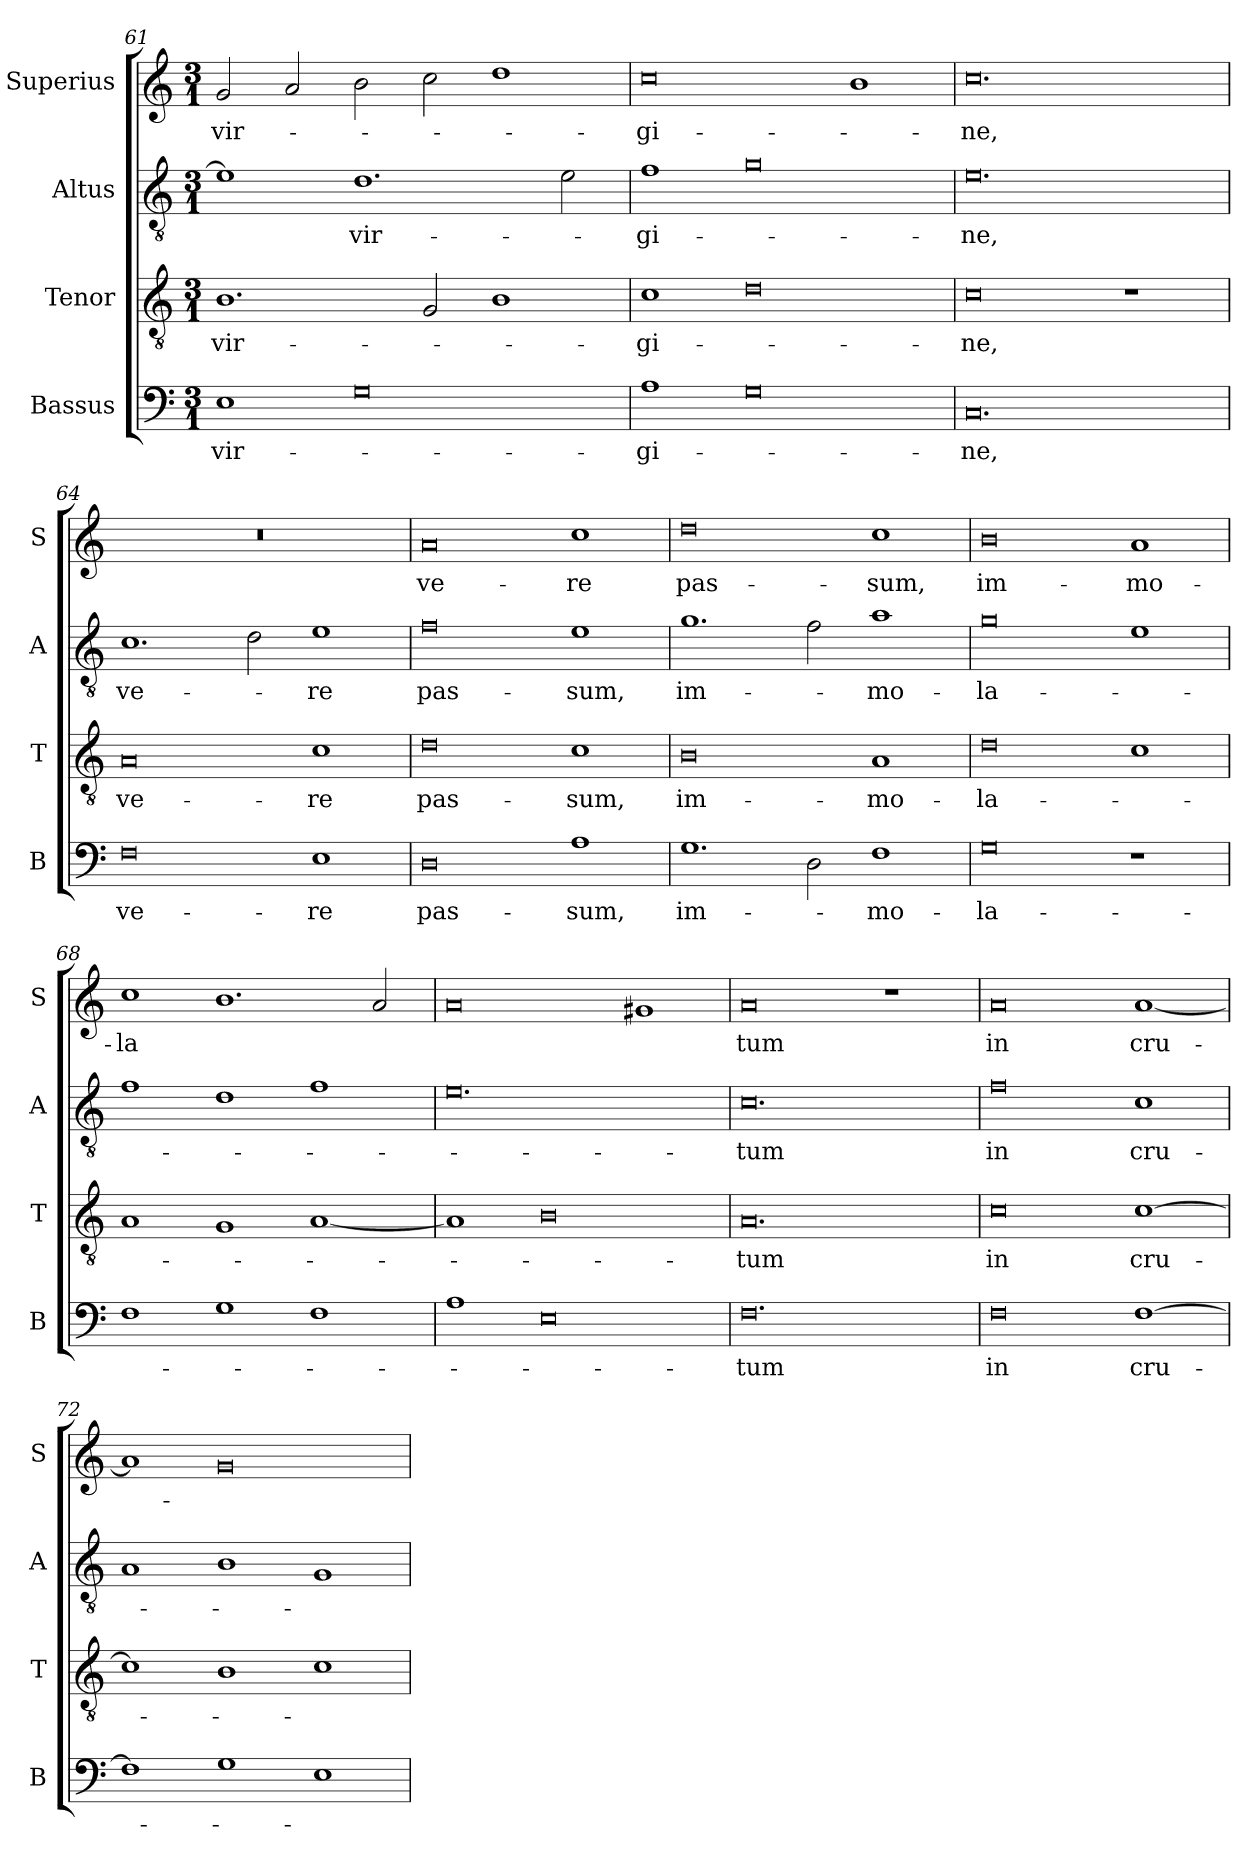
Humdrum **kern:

**kern	**text	**kern	**text	**kern	**text	**kern	**text
*part4	*part4	*part3	*part3	*part2	*part2	*part1	*part1
*staff4	*staff4	*staff3	*staff3	*staff2	*staff2	*staff1	*staff1
*I"Bassus	*	*I"Tenor	*	*I"Altus	*	*I"Superius	*
*I'B	*	*I'T	*	*I'A	*	*I'S	*
*clefF4	*	*clefGv2	*	*clefGv2	*	*clefG2	*
*k[]	*	*k[]	*	*k[]	*	*k[]	*
*M3/1	*	*M3/1	*	*M3/1	*	*M3/1	*
=61	=61	=61	=61	=61	=61	=61	=61
1E	vir-	1.B	vir-	1e]	.	2g	vir-
.	.	.	.	.	.	2a	.
0G	.	.	.	1.d	vir-	2b	.
.	.	2G	.	.	.	2cc	.
.	.	1B	.	.	.	1dd	.
.	.	.	.	2e	.	.	.
=62	=62	=62	=62	=62	=62	=62	=62
1A	-gi-	1c	-gi-	1f	-gi-	0cc	-gi-
0G	.	0d	.	0g	.	.	.
.	.	.	.	.	.	1b	.
=63	=63	=63	=63	=63	=63	=63	=63
0.C	-ne,	0c	-ne,	0.e	-ne,	0.cc	-ne,
.	.	1r	.	.	.	.	.
=64	=64	=64	=64	=64	=64	=64	=64
0F	ve-	0A	ve-	1.c	ve-	0.r	.
.	.	.	.	2d	.	.	.
1E	-re	1c	-re	1e	-re	.	.
=65	=65	=65	=65	=65	=65	=65	=65
0D	pas-	0d	pas-	0f	pas-	0a	ve-
1A	-sum,	1c	-sum,	1e	-sum,	1cc	-re
=66	=66	=66	=66	=66	=66	=66	=66
1.G	im-	0B	im-	1.g	im-	0dd	pas-
2D	.	.	.	2f	.	.	.
1F	-mo-	1A	-mo-	1a	-mo-	1cc	-sum,
=67	=67	=67	=67	=67	=67	=67	=67
0G	-la-	0d	-la-	0g	-la-	0b	im-
1r	.	1c	.	1e	.	1a	-mo-
=68	=68	=68	=68	=68	=68	=68	=68
1F	.	1A	.	1f	.	1cc	-la
1G	.	1G	.	1d	.	1.b	.
1F	.	[1A	.	1f	.	.	.
.	.	.	.	.	.	2a	.
=69	=69	=69	=69	=69	=69	=69	=69
1A	.	1A]	.	0.e	.	0a	.
0E	.	0B	.	.	.	.	.
.	.	.	.	.	.	1g#X	.
=70	=70	=70	=70	=70	=70	=70	=70
0.F	-tum	0.A	-tum	0.c	-tum	0a	tum
.	.	.	.	.	.	1r	.
=71	=71	=71	=71	=71	=71	=71	=71
0F	in	0c	in	0f	in	0a	in
[1F	cru-	[1c	cru-	1c	cru-	[1a	cru-
=72	=72	=72	=72	=72	=72	=72	=72
1F]	.	1c]	.	1A	.	1a]	.
1G	.	1B	.	1B	.	0g	.
1E	.	1c	.	1G	.	.	.
=	=	=	=	=	=	=	=
*-	*-	*-	*-	*-	*-	*-	*-
